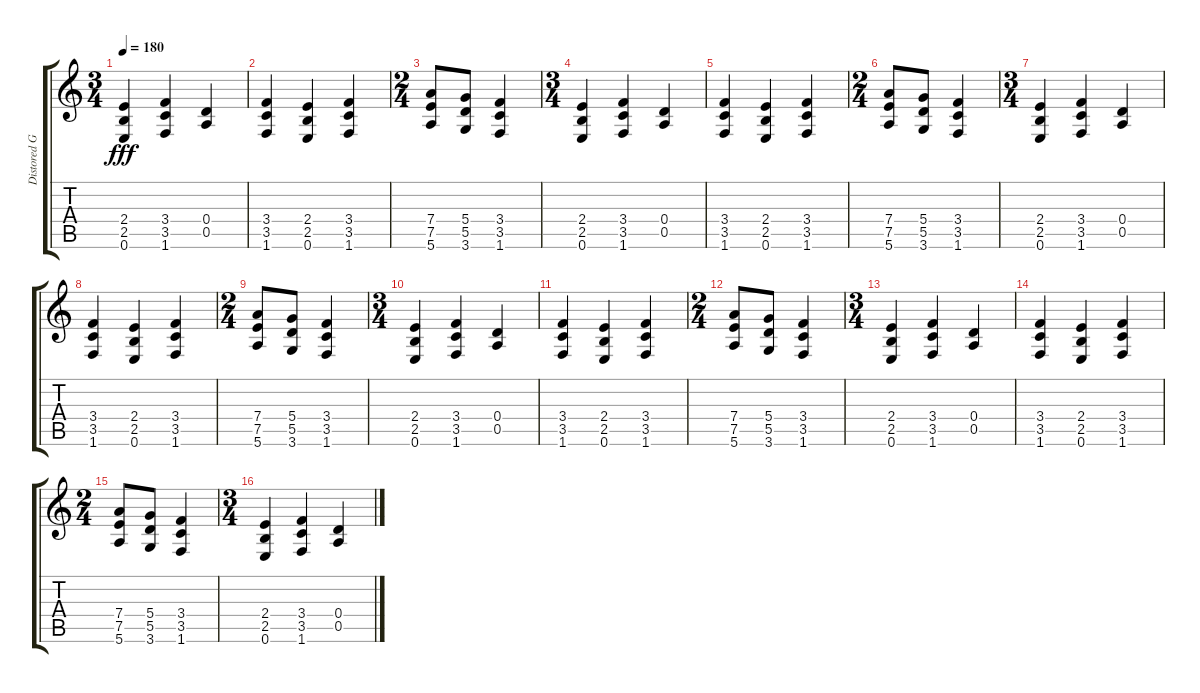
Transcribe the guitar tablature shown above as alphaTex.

\track ("Distored Guitar" "Distored G") {instrument distortionguitar}
\staff {score tabs}
\tuning (E4 B3 G3 D3 A2 E2) {hide}
\ts (3 4)
\tempo 180
\clef g2
\ks c
(2.4 2.5 0.6).4{dy fff} (3.4 3.5 1.6).4 (0.4 0.5).4 |
(3.4 3.5 1.6).4 (2.4 2.5 0.6).4 (3.4 3.5 1.6).4 |
\ts (2 4)
(7.4 7.5 5.6).8 (5.4 5.5 3.6).8 (3.4 3.5 1.6).4 |
\ts (3 4)
(2.4 2.5 0.6).4 (3.4 3.5 1.6).4 (0.4 0.5).4 |
(3.4 3.5 1.6).4 (2.4 2.5 0.6).4 (3.4 3.5 1.6).4 |
\ts (2 4)
(7.4 7.5 5.6).8 (5.4 5.5 3.6).8 (3.4 3.5 1.6).4 |
\ts (3 4)
(2.4 2.5 0.6).4 (3.4 3.5 1.6).4 (0.4 0.5).4 |
(3.4 3.5 1.6).4 (2.4 2.5 0.6).4 (3.4 3.5 1.6).4 |
\ts (2 4)
(7.4 7.5 5.6).8 (5.4 5.5 3.6).8 (3.4 3.5 1.6).4 |
\ts (3 4)
(2.4 2.5 0.6).4 (3.4 3.5 1.6).4 (0.4 0.5).4 |
(3.4 3.5 1.6).4 (2.4 2.5 0.6).4 (3.4 3.5 1.6).4 |
\ts (2 4)
(7.4 7.5 5.6).8 (5.4 5.5 3.6).8 (3.4 3.5 1.6).4 |
\ts (3 4)
(2.4 2.5 0.6).4 (3.4 3.5 1.6).4 (0.4 0.5).4 |
(3.4 3.5 1.6).4 (2.4 2.5 0.6).4 (3.4 3.5 1.6).4 |
\ts (2 4)
(7.4 7.5 5.6).8 (5.4 5.5 3.6).8 (3.4 3.5 1.6).4 |
\ts (3 4)
(2.4 2.5 0.6).4 (3.4 3.5 1.6).4 (0.4 0.5).4
